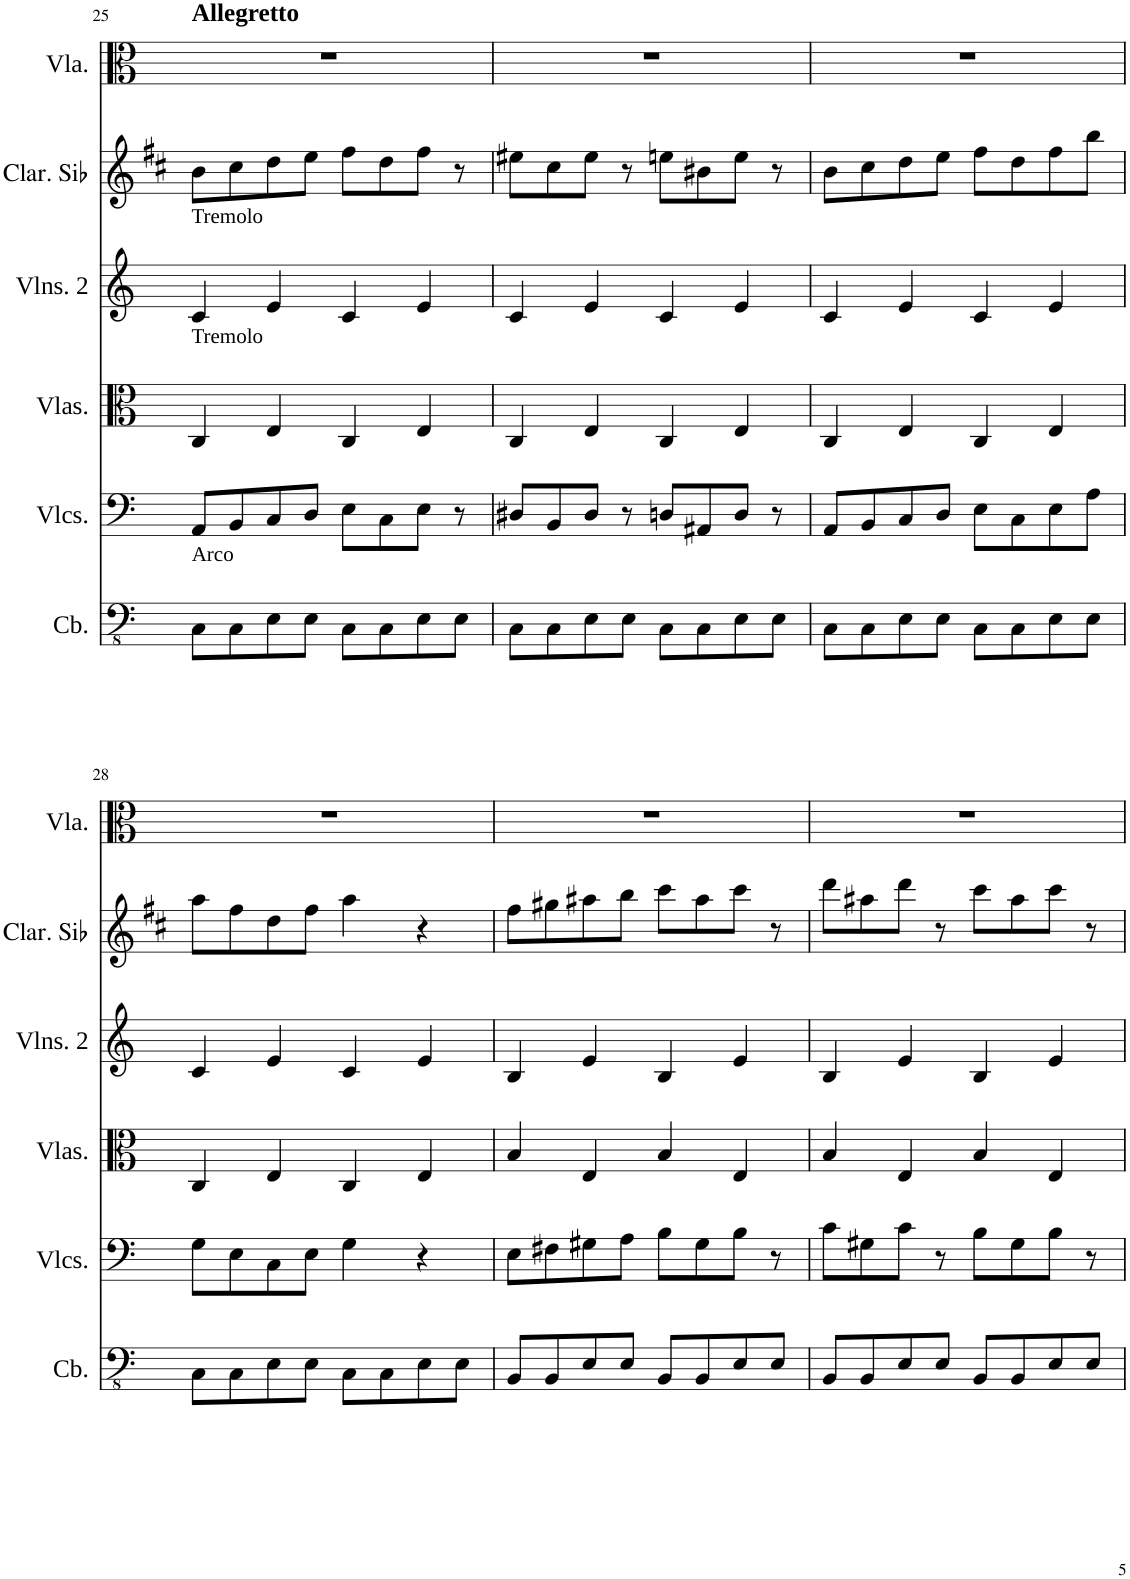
**kern	**kern	**kern	**kern	**kern	**kern
*part6	*part5	*part4	*part3	*part2	*part1
*staff6	*staff5	*staff4	*staff3	*staff2	*staff1
*I"Contrabass	*I"Violoncellos	*I"Violas	*I"Violins 2	*I"Clarinette en Sib	*I"Viola
*I'Cb.	*I'Vlcs.	*I'Vlas.	*I'Vlns. 2	*I'Clar. Sib	*I'Vla.
!!LO:PB:g=z
*clefFv4	*clefF4	*clefC3	*clefG2	*clefG2	*clefC3
*Trd7c12	*	*	*	*Trd1c2	*
*k[]	*k[]	*k[]	*k[]	*k[f#c#]	*k[]
*M4/4	*M4/4	*M4/4	*M4/4	*M4/4	*M4/4
=25	=25	=25	=25	=25	=25
!	!	!	!	!	!LO:TX:a:B:t=Allegretto
!	!	!	!LO:TX:a:t=Tremolo	!	!
!	!	!LO:TX:a:t=Tremolo	!	!	!
!LO:TX:a:t=Arco	!	!	!	!	!
8CC\L	8AA/L	4C/	4c/	8b\L	1r
8CC\	8BB/	.	.	8cc#\	.
8EE\	8C/	4E/	4e/	8dd\	.
8EE\J	8D/J	.	.	8ee\J	.
8CC\L	8E\L	4C/	4c/	8ff#\L	.
8CC\	8C\	.	.	8dd\	.
8EE\	8E\J	4E/	4e/	8ff#\J	.
8EE\J	8r	.	.	8r	.
=26	=26	=26	=26	=26	=26
8CC\L	8D#X/L	4C/	4c/	8ee#X\L	1r
8CC\	8BB/	.	.	8cc#\	.
8EE\	8D#/J	4E/	4e/	8ee#\J	.
8EE\J	8r	.	.	8r	.
8CC\L	8Dn/L	4C/	4c/	8een\L	.
8CC\	8AA#X/	.	.	8b#X\	.
8EE\	8D/J	4E/	4e/	8ee\J	.
8EE\J	8r	.	.	8r	.
=27	=27	=27	=27	=27	=27
8CC\L	8AA/L	4C/	4c/	8b\L	1r
8CC\	8BB/	.	.	8cc#\	.
8EE\	8C/	4E/	4e/	8dd\	.
8EE\J	8D/J	.	.	8ee\J	.
8CC\L	8E\L	4C/	4c/	8ff#\L	.
8CC\	8C\	.	.	8dd\	.
8EE\	8E\	4E/	4e/	8ff#\	.
8EE\J	8A\J	.	.	8bb\J	.
!!LO:LB:g=z
=28	=28	=28	=28	=28	=28
8CC\L	8G\L	4C/	4c/	8aa\L	1r
8CC\	8E\	.	.	8ff#\	.
8EE\	8C\	4E/	4e/	8dd\	.
8EE\J	8E\J	.	.	8ff#\J	.
8CC\L	4G\	4C/	4c/	4aa\	.
8CC\	.	.	.	.	.
8EE\	4r	4E/	4e/	4r	.
8EE\J	.	.	.	.	.
=29	=29	=29	=29	=29	=29
8BBB/L	8E\L	4B/	4B/	8ff#\L	1r
8BBB/	8F#X\	.	.	8gg#X\	.
8EE/	8G#X\	4E/	4e/	8aa#X\	.
8EE/J	8A\J	.	.	8bb\J	.
8BBB/L	8B\L	4B/	4B/	8ccc#\L	.
8BBB/	8G#\	.	.	8aa#\	.
8EE/	8B\J	4E/	4e/	8ccc#\J	.
8EE/J	8r	.	.	8r	.
=30	=30	=30	=30	=30	=30
8BBB/L	8c\L	4B/	4B/	8ddd\L	1r
8BBB/	8G#X\	.	.	8aa#X\	.
8EE/	8c\J	4E/	4e/	8ddd\J	.
8EE/J	8r	.	.	8r	.
8BBB/L	8B\L	4B/	4B/	8ccc#\L	.
8BBB/	8G#\	.	.	8aa#\	.
8EE/	8B\J	4E/	4e/	8ccc#\J	.
8EE/J	8r	.	.	8r	.
=	=	=	=	=	=
*-	*-	*-	*-	*-	*-
